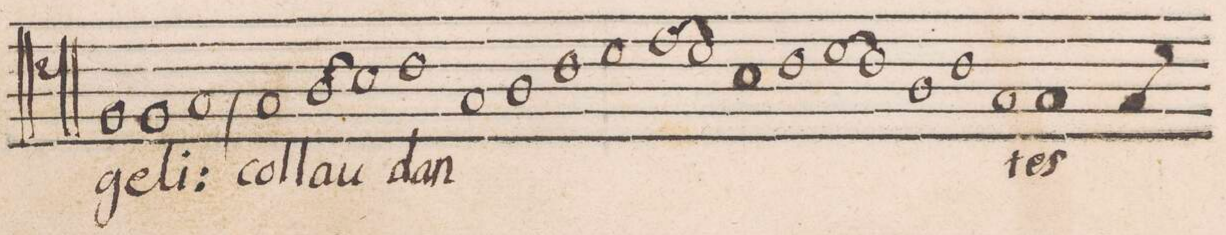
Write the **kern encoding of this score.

**kern	**text
*I"TENOR	*
*clefC4	*
*k[]	*
1F	-ge-
1F	-li:
=33-	=33-
1G,	.
1G	col-
=34-	=34-
(>1A	-lau-
1B)	.
=35-	=35-
1c	-dan-
1G	.
=36-	=36-
1A	.
1c	.
=37-	=37-
1d	.
(>1e	.
=38-	=38-
1d)	.
1B	.
=39-	=39-
1c	.
(>1d	.
=40-	=40-
1c)	.
1A	.
=41-	=41-
1c	.
1G	.
=42-	=42-
1G	-tes
*custos:G	*
*-	*-
